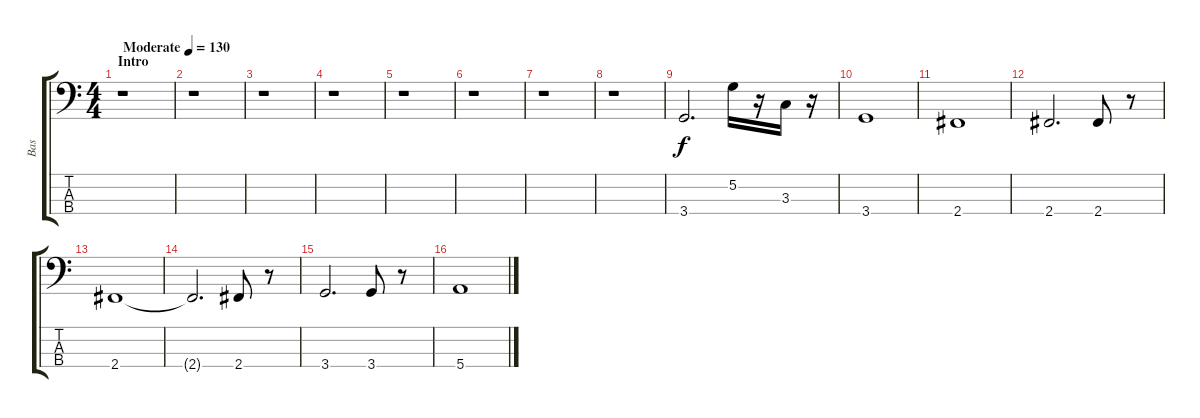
\track ("Bas" "Bas") {instrument electricbassfinger}
\staff {score tabs}
\tuning (G2 D2 A1 E1) {hide}
\ts (4 4)
\section ("" "Intro")
\tempo (130 "Moderate")
\clef f4
\ks c
r.1{dy f instrument electricbassfinger} |
r.1 |
r.1 |
r.1 |
r.1 |
r.1 |
r.1 |
r.1 |
3.4.2{d} 5.2.16 r.16 3.3.16 r.16 |
3.4.1 |
2.4.1 |
2.4.2{d} 2.4.8 r.8 |
2.4.1 |
2.4{t}.2{d} 2.4.8 r.8 |
3.4.2{d} 3.4.8 r.8 |
5.4.1
